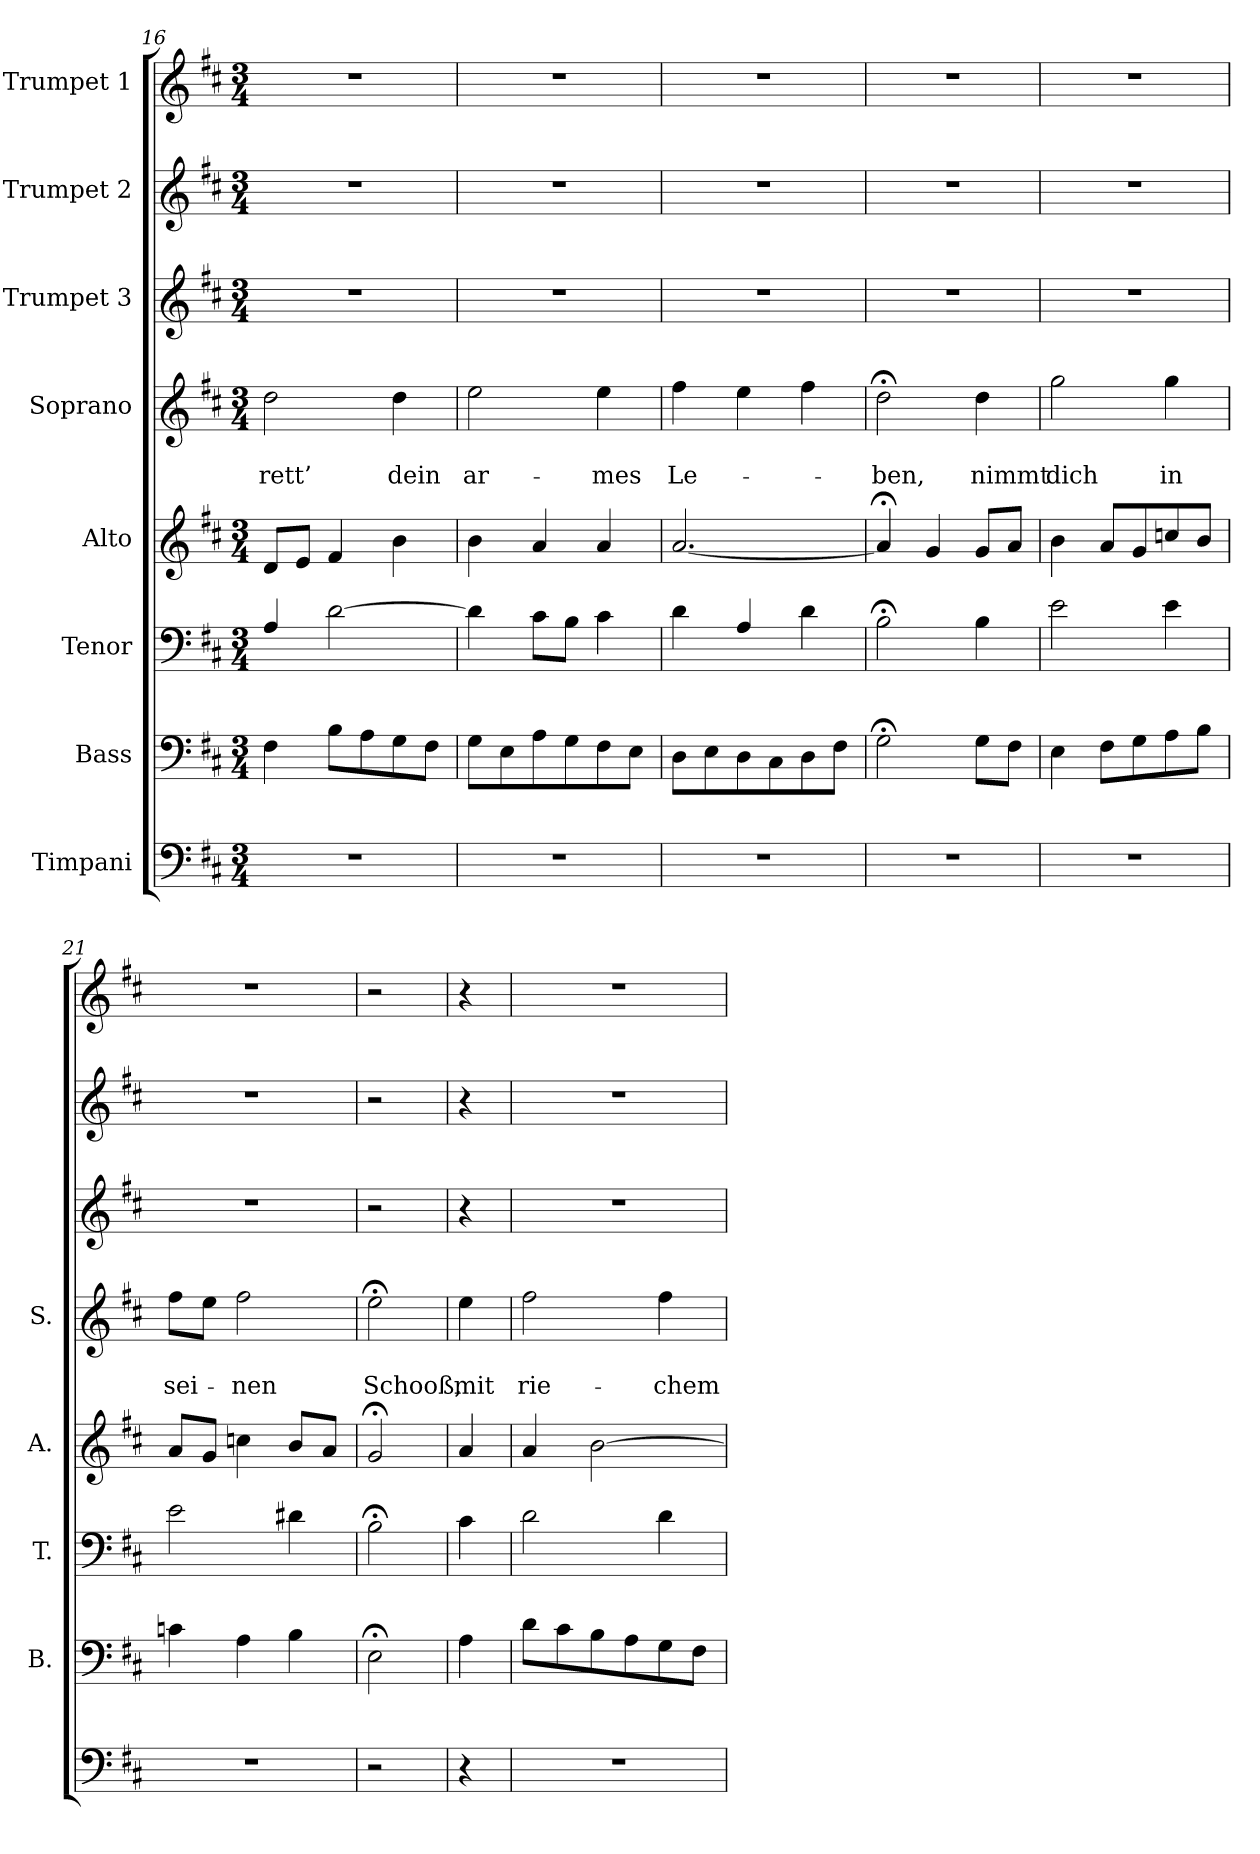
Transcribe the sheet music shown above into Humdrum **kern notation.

**kern	**kern	**kern	**kern	**kern	**text	**text	**kern	**kern	**kern
*part8	*part7	*part6	*part5	*part4	*part4	*part4	*part3	*part2	*part1
*staff8	*staff7	*staff6	*staff5	*staff4	*staff4	*staff4	*staff3	*staff2	*staff1
*I"Timpani	*I"Bass	*I"Tenor	*I"Alto	*I"Soprano	*	*	*I"Trumpet 3	*I"Trumpet 2	*I"Trumpet 1
*	*I'B.	*I'T.	*I'A.	*I'S.	*	*	*	*	*
*clefF4	*clefF4	*clefF4	*clefG2	*clefG2	*	*	*clefG2	*clefG2	*clefG2
*k[f#c#]	*k[f#c#]	*k[f#c#]	*k[f#c#]	*k[f#c#]	*	*	*k[f#c#]	*k[f#c#]	*k[f#c#]
*D:	*D:	*D:	*D:	*D:	*	*	*D:	*D:	*D:
*M3/4	*M3/4	*M3/4	*M3/4	*M3/4	*	*	*M3/4	*M3/4	*M3/4
=16	=16	=16	=16	=16	=16	=16	=16	=16	=16
2.r	4F#\	4A/	8d/L	2dd\	.	-rett’	2.r	2.r	2.r
.	.	.	8e/J	.	.	.	.	.	.
.	8B\L	[2d\	4f#/	.	.	.	.	.	.
.	8A\	.	.	.	.	.	.	.	.
.	8G\	.	4b\	4dd\	.	dein	.	.	.
.	8F#\J	.	.	.	.	.	.	.	.
=17	=17	=17	=17	=17	=17	=17	=17	=17	=17
2.r	8G\L	4d\]	4b\	2ee\	.	ar-	2.r	2.r	2.r
.	8E\	.	.	.	.	.	.	.	.
.	8A\	8c#\L	4a/	.	.	.	.	.	.
.	8G\	8B\J	.	.	.	.	.	.	.
.	8F#\	4c#\	4a/	4ee\	.	mes	.	.	.
.	8E\J	.	.	.	.	.	.	.	.
=18	=18	=18	=18	=18	=18	=18	=18	=18	=18
2.r	8D\L	4d\	[2.a/	4ff#\	.	Le-	2.r	2.r	2.r
.	8E\	.	.	.	.	.	.	.	.
.	8D\	4A/	.	4ee\	.	.	.	.	.
.	8C#\	.	.	.	.	.	.	.	.
.	8D\	4d\	.	4ff#\	.	.	.	.	.
.	8F#\J	.	.	.	.	.	.	.	.
=19	=19	=19	=19	=19	=19	=19	=19	=19	=19
2.r	2G;<\	2B;<\	4a;</]	2dd;<\	.	-ben,	2.r	2.r	2.r
.	.	.	4g/	.	.	.	.	.	.
.	8G\L	4B\	8g/L	4dd\	.	nimmt	.	.	.
.	8F#\J	.	8a/J	.	.	.	.	.	.
=20	=20	=20	=20	=20	=20	=20	=20	=20	=20
2.r	4E\	2e\	4b\	2gg\	.	dich	2.r	2.r	2.r
.	8F#\L	.	8a/L	.	.	.	.	.	.
.	8G\	.	8g/	.	.	.	.	.	.
.	8A\	4e\	8ccn/	4gg\	.	in	.	.	.
.	8B\J	.	8b/J	.	.	.	.	.	.
=21	=21	=21	=21	=21	=21	=21	=21	=21	=21
2.r	4cn\	2e\	8a/L	8ff#\L	.	sei-	2.r	2.r	2.r
.	.	.	8g/J	8ee\J	.	.	.	.	.
.	4A\	.	4ccn\	2ff#\	.	nen	.	.	.
.	4B\	4d#X\	8b/L	.	.	.	.	.	.
.	.	.	8a/J	.	.	.	.	.	.
=22	=22	=22	=22	=22	=22	=22	=22	=22	=22
2r	2E;<\	2B;<\	2g;</	2ee;<\	.	Schooß,	2r	2r	2r
!!LO:PB:g=z
=22a	=22a	=22a	=22a	=22a	=22a	=22a	=22a	=22a	=22a
4r	4A\	4c#\	4a/	4ee\	.	mit	4r	4r	4r
=23	=23	=23	=23	=23	=23	=23	=23	=23	=23
2.r	8d\L	2d\	4a/	2ff#\	.	rie-	2.r	2.r	2.r
.	8c#\	.	.	.	.	.	.	.	.
.	8B\	.	[2b\	.	.	.	.	.	.
.	8A\	.	.	.	.	.	.	.	.
.	8G\	4d\	.	4ff#\	.	-chem	.	.	.
.	8F#\J	.	.	.	.	.	.	.	.
=	=	=	=	=	=	=	=	=	=
*-	*-	*-	*-	*-	*-	*-	*-	*-	*-
